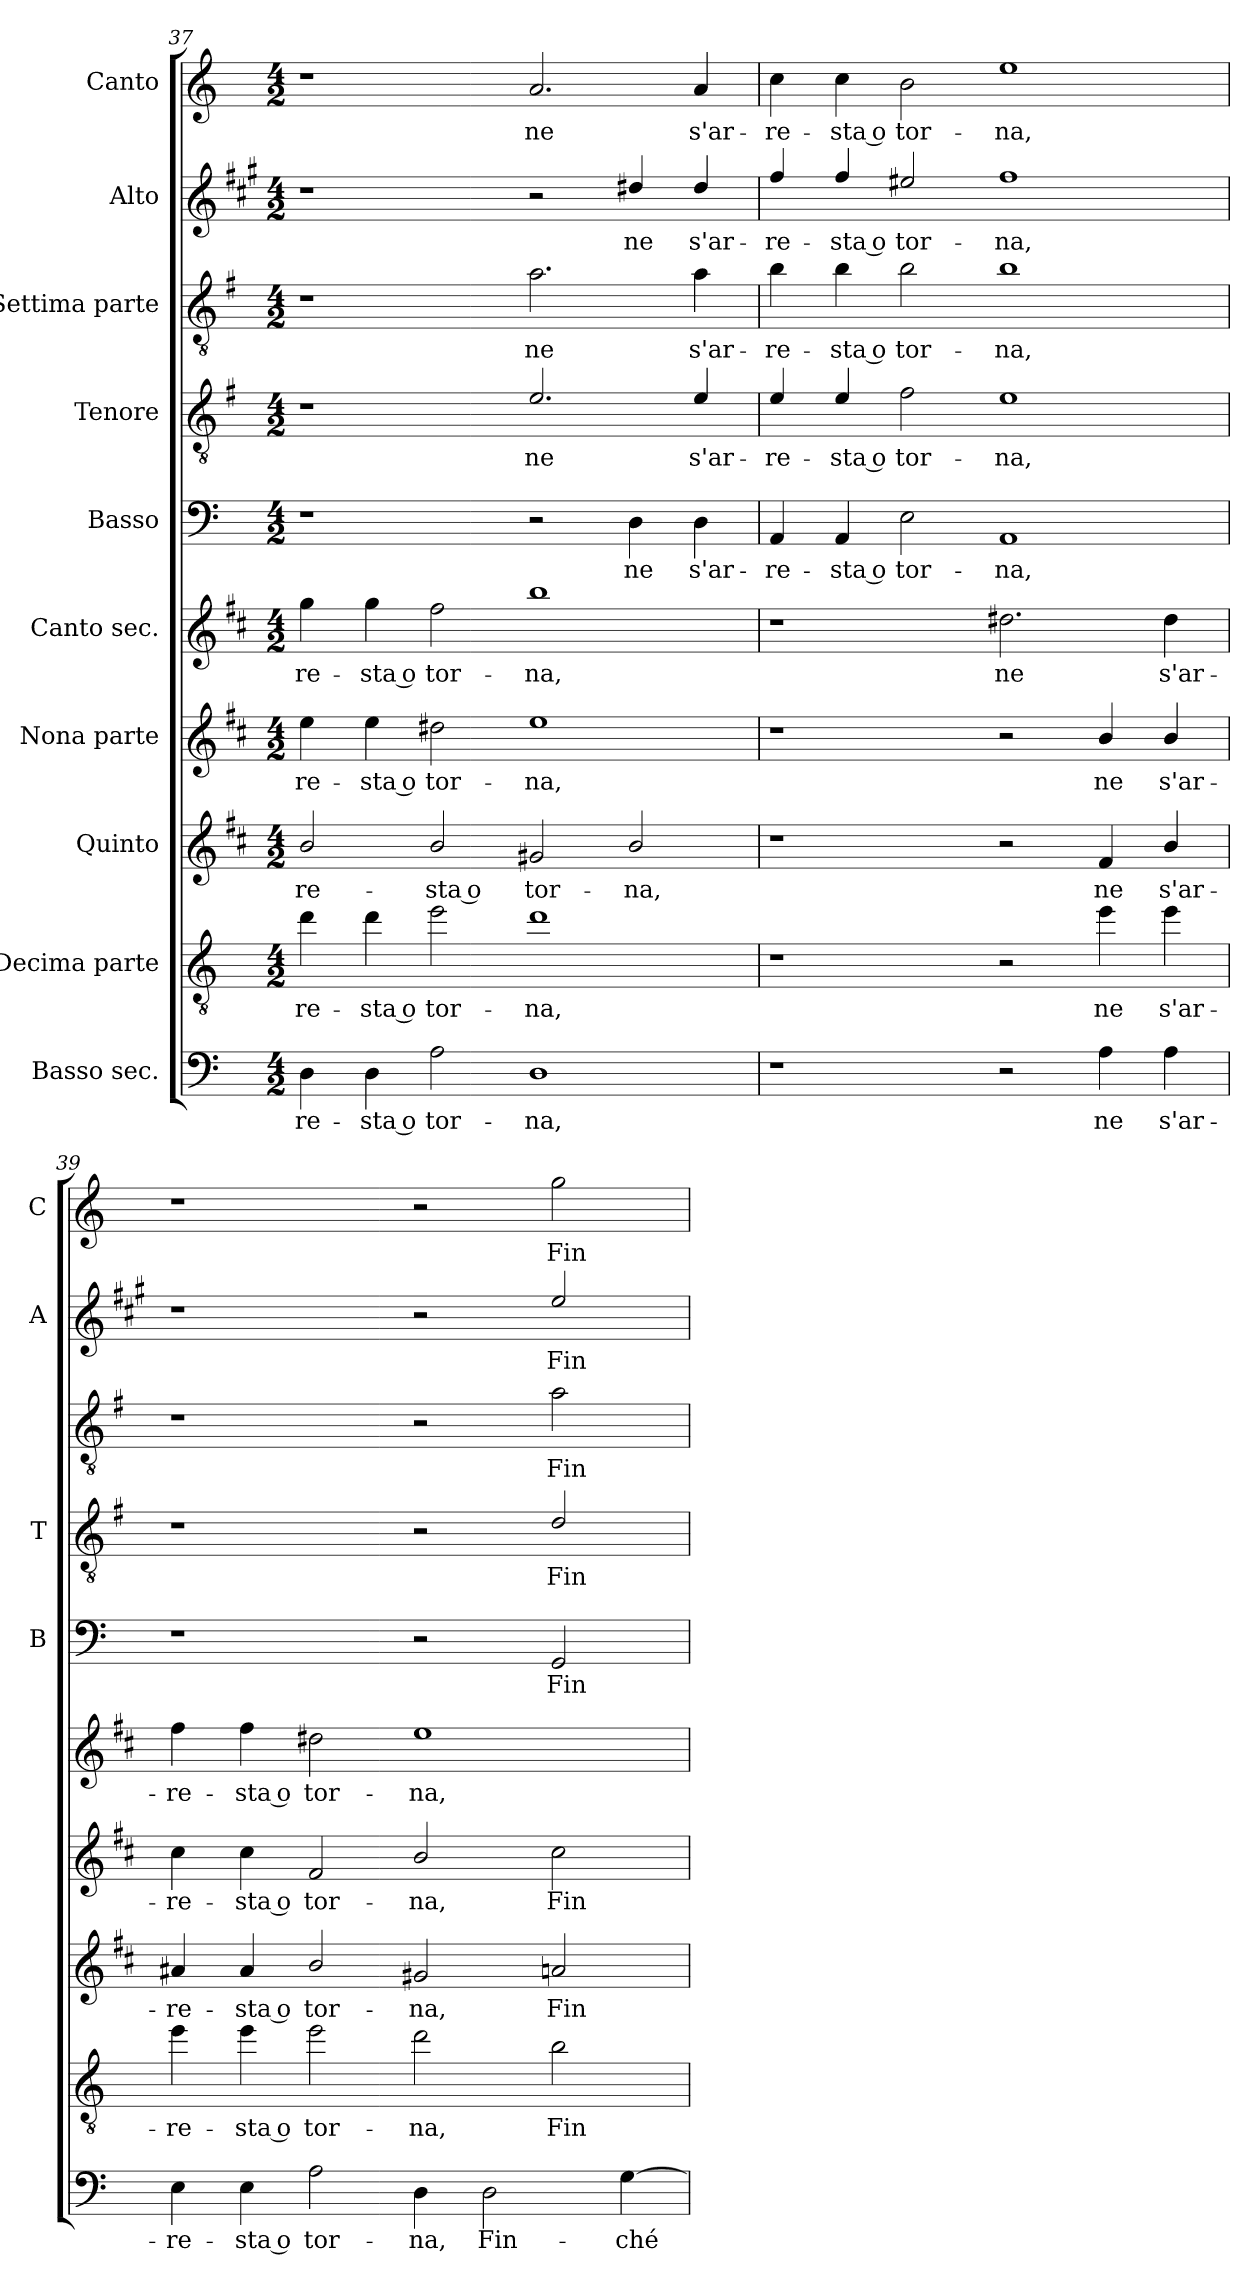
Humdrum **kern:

**kern	**text	**kern	**text	**kern	**text	**kern	**text	**kern	**text	**kern	**text	**kern	**text	**kern	**text	**kern	**text	**kern	**text
*part10	*part10	*part9	*part9	*part8	*part8	*part7	*part7	*part6	*part6	*part5	*part5	*part4	*part4	*part3	*part3	*part2	*part2	*part1	*part1
*staff10	*staff10	*staff9	*staff9	*staff8	*staff8	*staff7	*staff7	*staff6	*staff6	*staff5	*staff5	*staff4	*staff4	*staff3	*staff3	*staff2	*staff2	*staff1	*staff1
*I"Basso sec.	*	*I"Decima parte	*	*I"Quinto	*	*I"Nona parte	*	*I"Canto sec.	*	*I"Basso	*	*I"Tenore	*	*I"Settima parte	*	*I"Alto	*	*I"Canto	*
*	*	*	*	*	*	*	*	*	*	*I'B	*	*I'T	*	*	*	*I'A	*	*I'C	*
*clefF4	*	*clefGv2	*	*clefG2	*	*clefG2	*	*clefG2	*	*clefF4	*	*clefGv2	*	*clefGv2	*	*clefG2	*	*clefG2	*
*	*	*ITrd8c14	*	*ITrd1c2	*	*ITrd1c2	*	*ITrd1c2	*	*	*	*ITrd4c7	*	*ITrd4c7	*	*ITrd5c9	*	*	*
*k[]	*	*k[]	*	*k[]	*	*k[]	*	*k[]	*	*k[]	*	*k[]	*	*k[]	*	*k[]	*	*k[]	*
*C:	*	*C:	*	*C:	*	*C:	*	*C:	*	*C:	*	*C:	*	*C:	*	*C:	*	*C:	*
*M4/2	*	*M4/2	*	*M4/2	*	*M4/2	*	*M4/2	*	*M4/2	*	*M4/2	*	*M4/2	*	*M4/2	*	*M4/2	*
=37	=37	=37	=37	=37	=37	=37	=37	=37	=37	=37	=37	=37	=37	=37	=37	=37	=37	=37	=37
!	!LO:LY:b	!	!LO:LY:b	!	!LO:LY:b	!	!LO:LY:b	!	!LO:LY:b	!	!	!	!	!	!	!	!	!	!
4D\	-re-	4d\	-re-	2a/	-re-	4dd\	-re-	4ff\	-re-	1r	.	1r	.	1r	.	1r	.	1r	.
!	!LO:LY:b	!	!LO:LY:b	!	!	!	!LO:LY:b	!	!LO:LY:b	!	!	!	!	!	!	!	!	!	!
4D\	-sta o	4d\	-sta o	.	.	4dd\	-sta o	4ff\	-sta o	.	.	.	.	.	.	.	.	.	.
!	!LO:LY:b	!	!LO:LY:b	!	!LO:LY:b	!	!LO:LY:b	!	!LO:LY:b	!	!	!	!	!	!	!	!	!	!
2A\	tor-	2e\	tor-	2a/	-sta o	2cc#X\	tor-	2ee\	tor-	.	.	.	.	.	.	.	.	.	.
!	!LO:LY:b	!	!LO:LY:b	!	!LO:LY:b	!	!LO:LY:b	!	!LO:LY:b	!	!	!	!LO:LY:b	!	!LO:LY:b	!	!	!	!LO:LY:b
1D	-na,	1d	-na,	2f#X/	tor-	1dd	-na,	1aa	-na,	2r	.	2.A/	ne	2.d\	ne	2r	.	2.a/	ne
!	!	!	!	!	!LO:LY:b	!	!	!	!	!	!LO:LY:b	!	!	!	!	!	!LO:LY:b	!	!
.	.	.	.	2a/	-na,	.	.	.	.	4D\	ne	.	.	.	.	4f#X/	ne	.	.
!	!	!	!	!	!	!	!	!	!	!	!LO:LY:b	!	!LO:LY:b	!	!LO:LY:b	!	!LO:LY:b	!	!LO:LY:b
.	.	.	.	.	.	.	.	.	.	4D\	s'ar-	4A/	s'ar-	4d\	s'ar-	4f#/	s'ar-	4a/	s'ar-
=38	=38	=38	=38	=38	=38	=38	=38	=38	=38	=38	=38	=38	=38	=38	=38	=38	=38	=38	=38
!	!	!	!	!	!	!	!	!	!	!	!LO:LY:b	!	!LO:LY:b	!	!LO:LY:b	!	!LO:LY:b	!	!LO:LY:b
1r	.	1r	.	1r	.	1r	.	1r	.	4AA/	-re-	4A/	-re-	4e\	-re-	4a/	-re-	4cc\	-re-
!	!	!	!	!	!	!	!	!	!	!	!LO:LY:b	!	!LO:LY:b	!	!LO:LY:b	!	!LO:LY:b	!	!LO:LY:b
.	.	.	.	.	.	.	.	.	.	4AA/	-sta o	4A/	-sta o	4e\	-sta o	4a/	-sta o	4cc\	-sta o
!	!	!	!	!	!	!	!	!	!	!	!LO:LY:b	!	!LO:LY:b	!	!LO:LY:b	!	!LO:LY:b	!	!LO:LY:b
.	.	.	.	.	.	.	.	.	.	2E\	tor-	2B\	tor-	2e\	tor-	2g#X/	tor-	2b\	tor-
!	!	!	!	!	!	!	!	!	!LO:LY:b	!	!LO:LY:b	!	!LO:LY:b	!	!LO:LY:b	!	!LO:LY:b	!	!LO:LY:b
2r	.	2r	.	2r	.	2r	.	2.cc#X\	ne	1AA	-na,	1A	-na,	1e	-na,	1a	-na,	1ee	-na,
!	!LO:LY:b	!	!LO:LY:b	!	!LO:LY:b	!	!LO:LY:b	!	!	!	!	!	!	!	!	!	!	!	!
4A\	ne	4e\	ne	4e/	ne	4a/	ne	.	.	.	.	.	.	.	.	.	.	.	.
!	!LO:LY:b	!	!LO:LY:b	!	!LO:LY:b	!	!LO:LY:b	!	!LO:LY:b	!	!	!	!	!	!	!	!	!	!
4A\	s'ar-	4e\	s'ar-	4a/	s'ar-	4a/	s'ar-	4cc#\	s'ar-	.	.	.	.	.	.	.	.	.	.
!!LO:PB:g=z
=39	=39	=39	=39	=39	=39	=39	=39	=39	=39	=39	=39	=39	=39	=39	=39	=39	=39	=39	=39
!	!LO:LY:b	!	!LO:LY:b	!	!LO:LY:b	!	!LO:LY:b	!	!LO:LY:b	!	!	!	!	!	!	!	!	!	!
4E\	-re-	4e\	-re-	4g#X/	-re-	4b\	-re-	4ee\	-re-	1r	.	1r	.	1r	.	1r	.	1r	.
!	!LO:LY:b	!	!LO:LY:b	!	!LO:LY:b	!	!LO:LY:b	!	!LO:LY:b	!	!	!	!	!	!	!	!	!	!
4E\	-sta o	4e\	-sta o	4g#/	-sta o	4b\	-sta o	4ee\	-sta o	.	.	.	.	.	.	.	.	.	.
!	!LO:LY:b	!	!LO:LY:b	!	!LO:LY:b	!	!LO:LY:b	!	!LO:LY:b	!	!	!	!	!	!	!	!	!	!
2A\	tor-	2e\	tor-	2a/	tor-	2e/	tor-	2cc#X\	tor-	.	.	.	.	.	.	.	.	.	.
!	!LO:LY:b	!	!LO:LY:b	!	!LO:LY:b	!	!LO:LY:b	!	!LO:LY:b	!	!	!	!	!	!	!	!	!	!
4D\	-na,	2d\	-na,	2f#X/	-na,	2a/	-na,	1dd	-na,	2r	.	2r	.	2r	.	2r	.	2r	.
!	!LO:LY:b	!	!	!	!	!	!	!	!	!	!	!	!	!	!	!	!	!	!
2D\	Fin-	.	.	.	.	.	.	.	.	.	.	.	.	.	.	.	.	.	.
!	!	!	!LO:LY:b	!	!LO:LY:b	!	!LO:LY:b	!	!	!	!LO:LY:b	!	!LO:LY:b	!	!LO:LY:b	!	!LO:LY:b	!	!LO:LY:b
.	.	2B\	Fin-	2gn/	Fin-	2b\	Fin-	.	.	2GG/	Fin-	2G/	Fin-	2d\	Fin-	2g/	Fin-	2gg\	Fin-
!	!LO:LY:b	!	!	!	!	!	!	!	!	!	!	!	!	!	!	!	!	!	!
[4G\	-ché	.	.	.	.	.	.	.	.	.	.	.	.	.	.	.	.	.	.
=	=	=	=	=	=	=	=	=	=	=	=	=	=	=	=	=	=	=	=
*-	*-	*-	*-	*-	*-	*-	*-	*-	*-	*-	*-	*-	*-	*-	*-	*-	*-	*-	*-
